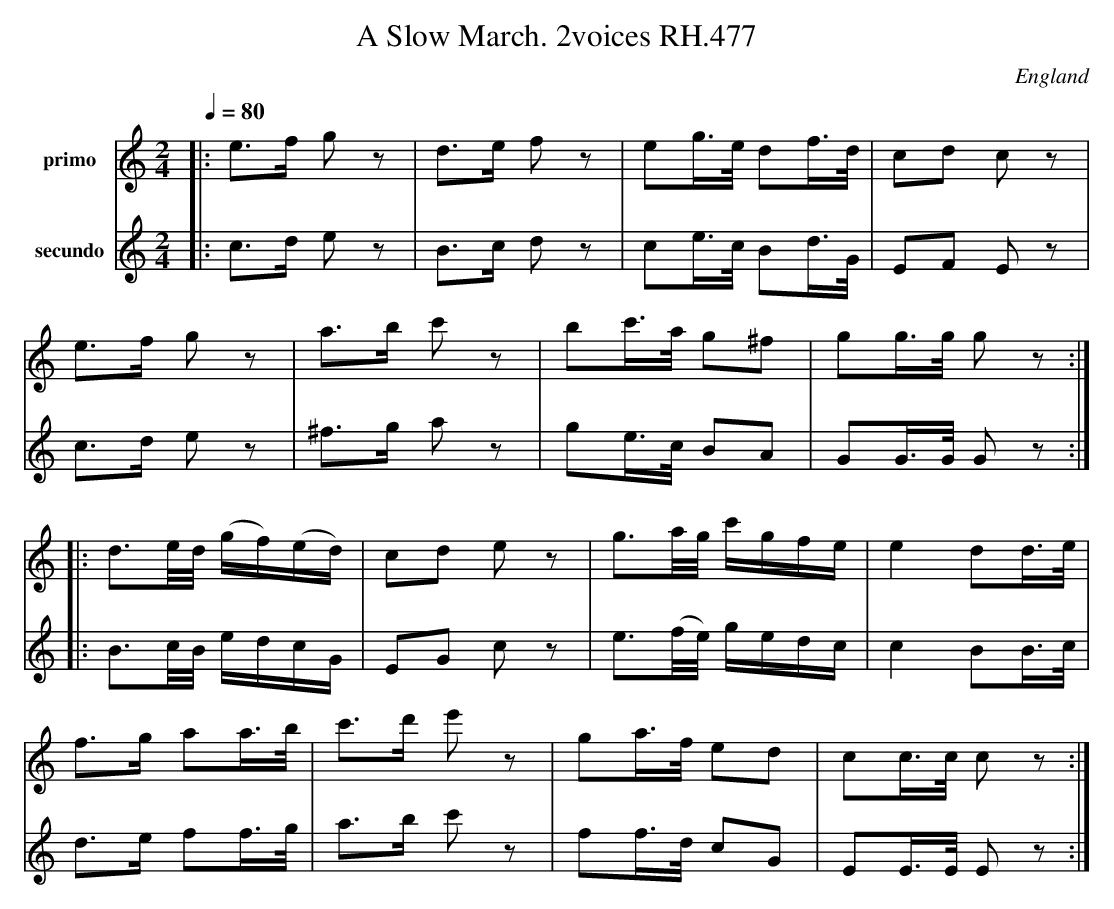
X:1
T:Slow March. 2voices RH.477, A
O:England
V:1 name="primo"
V:2 name="secundo"
M:2/4
L:1/16
Q:1/4=80
K:C
[V:1]|:e3f g2z2|d3e f2z2|e2g>e d2f>d|c2d2 c2z2|
[V:2]|:c3d e2z2|B3c d2z2|c2e>c B2d>G|E2F2 E2z2|
[V:1] e3f g2z2|a3b c'2z2|b2c'>a g2^f2|g2g>g g2z2:|
[V:2] c3d e2z2|^f3g a2z2|g2e>c B2A2|G2G>G G2z2:|
[V:1]|:d3e/d/ (gf)(ed)|c2d2 e2z2|g3a/g/ c'gfe|e4 d2d>e|
[V:2]|:B3c/B/ edcG|E2G2 c2z2|e3(f/e/) gedc|c4 B2B>c|
[V:1] f3g a2a>b|c'3d' e'2z2|g2a>f e2d2|c2c>c c2z2:|
[V:2] d3e f2f>g|a3b c'2z2|f2f>d c2G2|E2E>E E2z2:|
